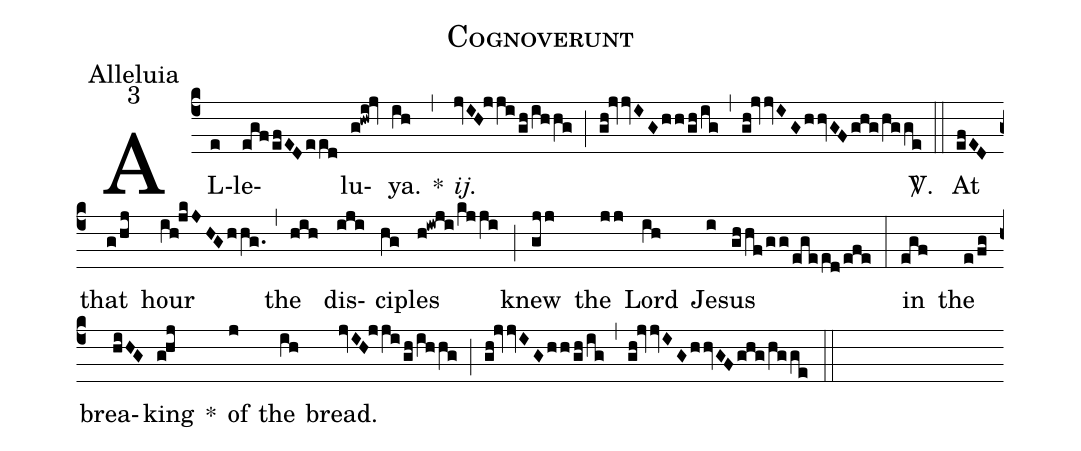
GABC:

name:Cognoverunt;
office-part:Alleluia;
mode:3;
%%
(c4) AL(e)le(egf/efEDeed)lu(g!hwi!jv)ya.(ih) *(,) <i>ij.</i>(jvIH!jji/gh/ihhg) (;) (gh!jvvIG/hh/gh/ig) (,) (gh!jvvIG/hhvGF/ghg/hgge) <sp>V/</sp>.(::) At(efED) that(g/hj) hour(ih!jkJHG/hhg.) (,) the(hih) dis(iji)ci(hg)ples(h!iwji/kjji) (;) knew(gjj) the(jj) Lord(ih) Je(i)sus(ghhf/gg/egeed/efe) (:) in(egf) the(e/fg) brea(hiHG)king(g!hj) *() of(j) the(ih) bread.(jvIH!jji/gh/ihhg) (;) (gh!jvvIG/hh/gh/ig) (,) (gh!jvvIG/hhvGF/ghg/hgge) (::)
